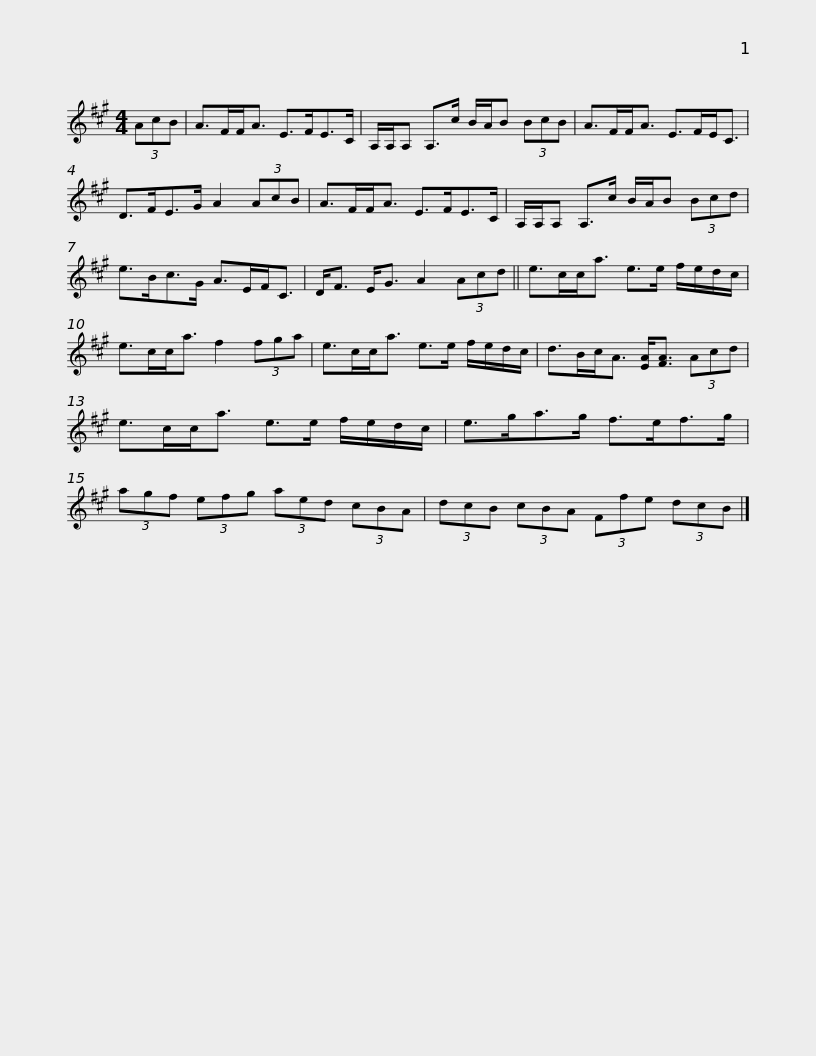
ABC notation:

X:1
L:1/8
M:4/4
I:linebreak $
K:A
V:1 treble
V:1
 (3AcB | A>FF<A E>FE>C | A,/A,/A, A,>c B/A/B (3BcB | A>FF<A E>FE<C | D>FE>G A2 (3AcB |$ %5
 A>FF<A E>FE>C | A,/A,/A, A,>c B/A/B (3Bcd | e>Bc>G A>EF<C | D<F E<G A2 (3Acd ||$ e>cc<a e>e f/e/d/c/ | %10
 e>cc<a f2 (3fga | e>cc<a e>e f/e/d/c/ | d>Bc<A [EA]<[FA] (3Acd |$ e>cc<a e>e f/e/d/c/ | e>ga>g f>ef>g | %15
 (3agf (3efg (3aed (3cBA | (3dcB (3cBA (3Ffe (3dcB |] %17
